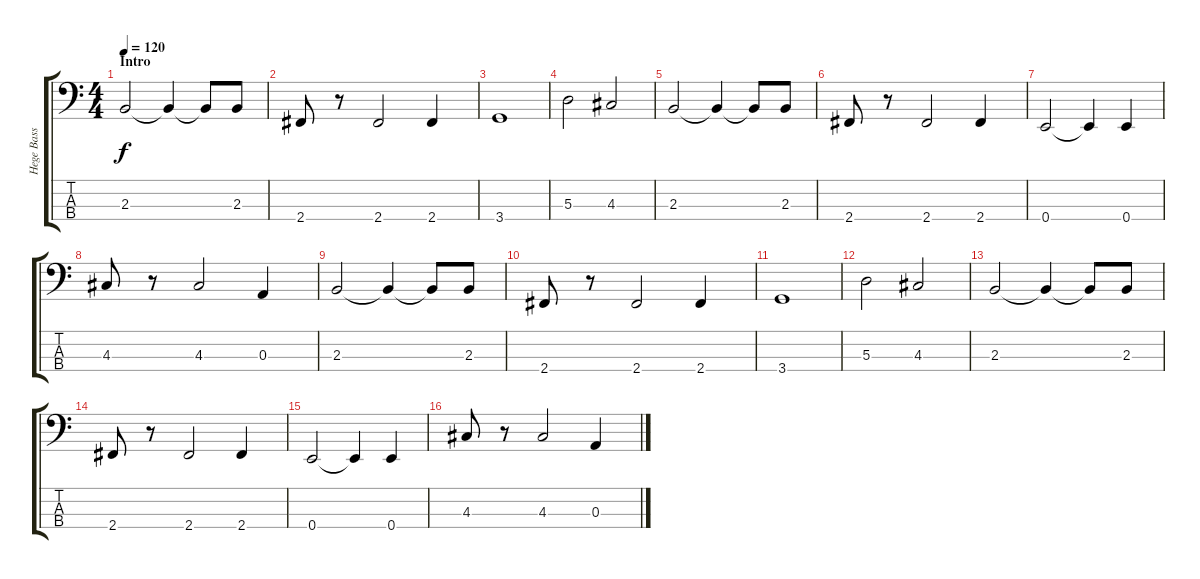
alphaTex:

\track ("Hege Bass" "Hege Bass") {instrument electricbassfinger}
\staff {score tabs}
\tuning (G2 D2 A1 E1) {hide}
\ts (4 4)
\section ("" "Intro")
\tempo 120
\clef f4
\ks c
2.3.2{dy f instrument electricbassfinger} 2.3{t}.4 2.3{t}.8 2.3.8 |
2.4.8 r.8 2.4.2 2.4.4 |
3.4.1 |
5.3.2 4.3.2 |
2.3.2 2.3{t}.4 2.3{t}.8 2.3.8 |
2.4.8 r.8 2.4.2 2.4.4 |
0.4.2 0.4{t}.4 0.4.4 |
4.3.8 r.8 4.3.2 0.3.4 |
2.3.2 2.3{t}.4 2.3{t}.8 2.3.8 |
2.4.8 r.8 2.4.2 2.4.4 |
3.4.1 |
5.3.2 4.3.2 |
2.3.2 2.3{t}.4 2.3{t}.8 2.3.8 |
2.4.8 r.8 2.4.2 2.4.4 |
0.4.2 0.4{t}.4 0.4.4 |
4.3.8 r.8 4.3.2 0.3.4
